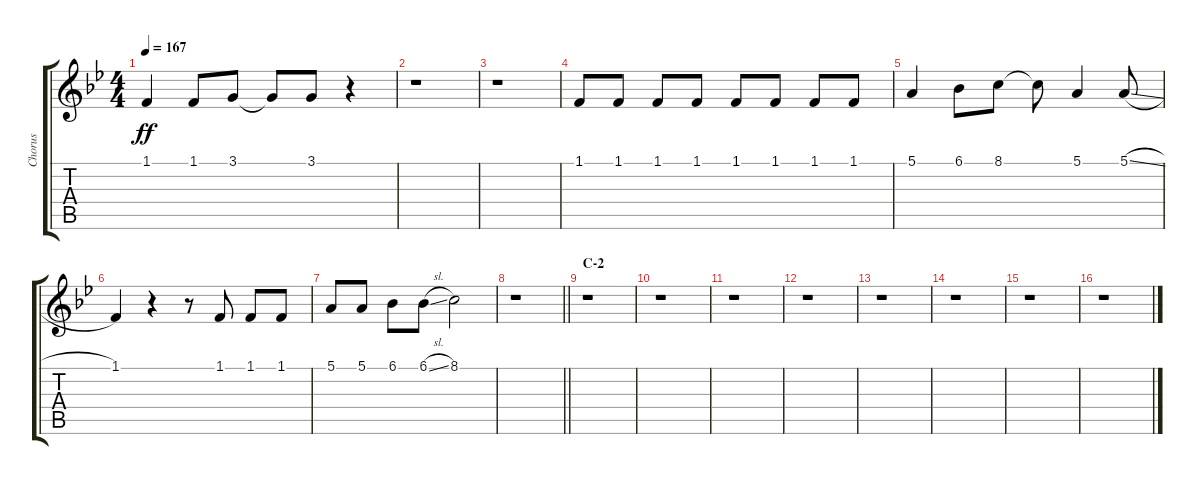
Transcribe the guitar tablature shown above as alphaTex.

\track ("Chorus" "Chorus") {instrument voiceoohs}
\staff {score tabs}
\tuning (E4 B3 G3 D3 A2 E2) {hide}
\ts (4 4)
\tempo 167
\clef g2
\ks bb
1.1.4{dy ff} 1.1.8 3.1.8 3.1{t}.8 3.1.8 r.4 |
r.1 |
r.1 |
1.1.8 1.1.8 1.1.8 1.1.8 1.1.8 1.1.8 1.1.8 1.1.8 |
5.1.4 6.1.8 8.1.8 8.1{t}.8 5.1.4 5.1{sl}.8 |
1.1.4 r.4 r.8 1.1.8 1.1.8 1.1.8 |
5.1.8 5.1.8 6.1.8 6.1{sl}.8 8.1.2 |
\barLineRight lightlight
r.1 |
\section ("" "C-2")
r.1 |
r.1 |
r.1 |
r.1 |
r.1 |
r.1 |
r.1 |
r.1
